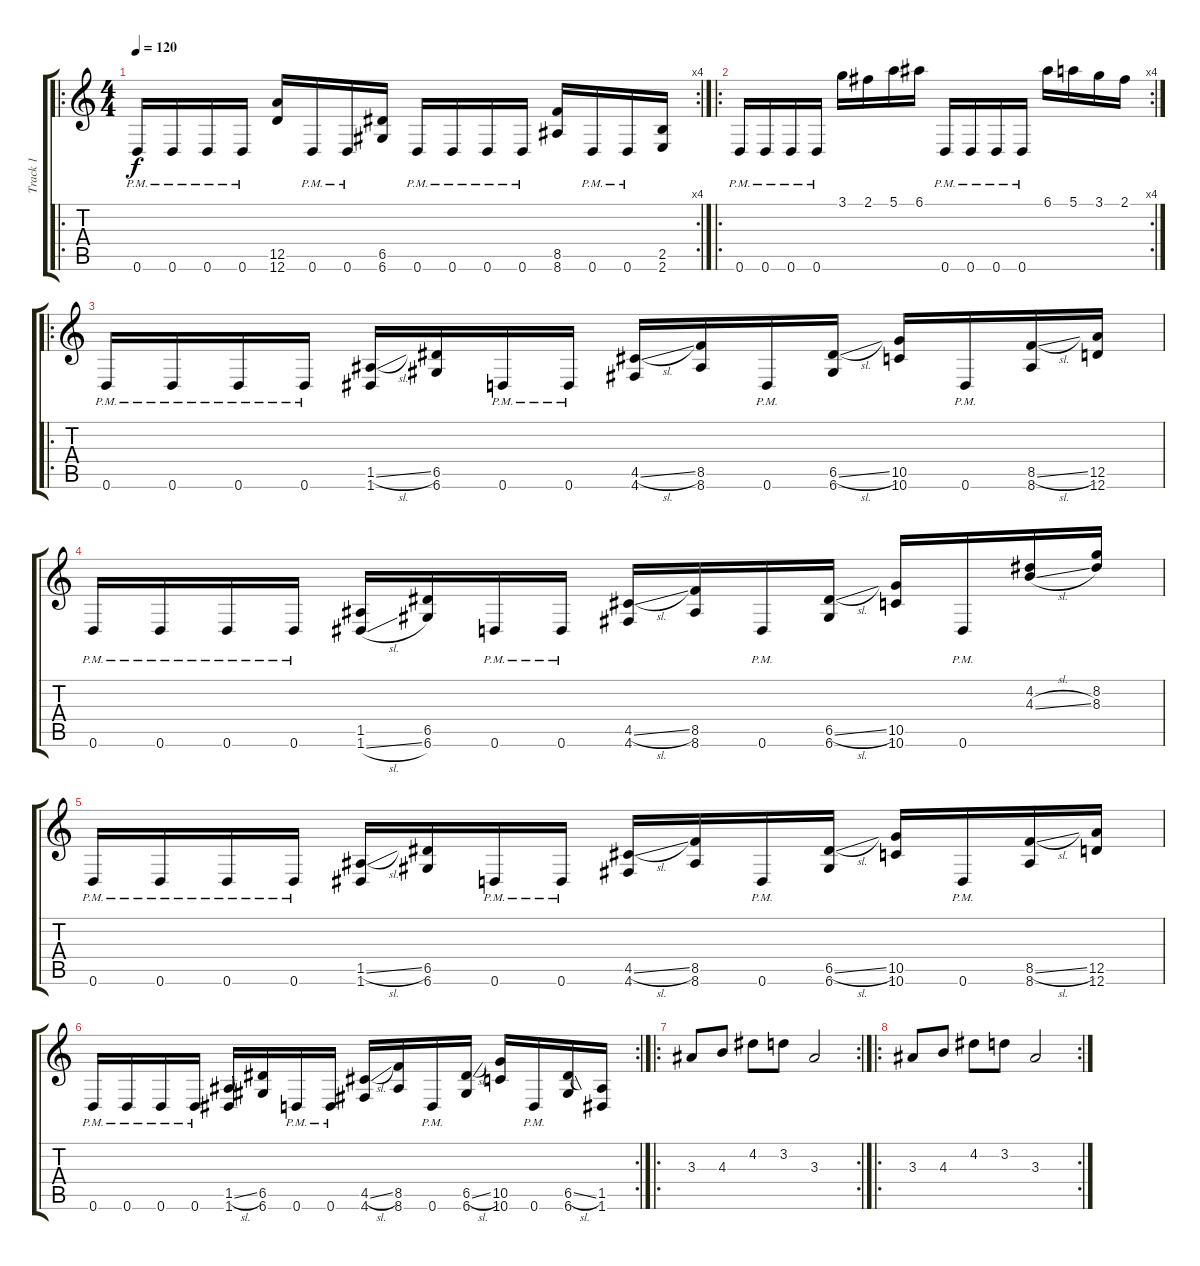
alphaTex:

\track ("Track 1" "Track 1") {instrument overdrivenguitar}
\staff {score tabs}
\tuning (E4 B3 G3 D3 A2 D2) {hide}
\ro
\rc 4
\ts (4 4)
\tempo 120
\clef g2
\ks c
0.6{pm}.16{dy f} 0.6{pm}.16 0.6{pm}.16 0.6{pm}.16 (12.5 12.6).16 0.6{pm}.16 0.6{pm}.16 (6.5 6.6).16 0.6{pm}.16 0.6{pm}.16 0.6{pm}.16 0.6{pm}.16 (8.5 8.6).16 0.6{pm}.16 0.6{pm}.16 (2.5 2.6).16 |
\ro
\rc 4
0.6{pm}.16 0.6{pm}.16 0.6{pm}.16 0.6{pm}.16 3.1.16 2.1.16 5.1.16 6.1.16 0.6{pm}.16 0.6{pm}.16 0.6{pm}.16 0.6{pm}.16 6.1.16 5.1.16 3.1.16 2.1.16 |
\ro
0.6{pm}.16 0.6{pm}.16 0.6{pm}.16 0.6{pm}.16 (1.5{sl} 1.6).16 (6.5 6.6).16 0.6{pm}.16 0.6{pm}.16 (4.5{sl} 4.6).16 (8.5 8.6).16 0.6{pm}.16 (6.5{sl} 6.6).16 (10.5 10.6).16 0.6{pm}.16 (8.5{sl} 8.6).16 (12.5 12.6).16 |
0.6{pm}.16 0.6{pm}.16 0.6{pm}.16 0.6{pm}.16 (1.5 1.6{sl}).16 (6.5 6.6).16 0.6{pm}.16 0.6{pm}.16 (4.5{sl} 4.6).16 (8.5 8.6).16 0.6{pm}.16 (6.5{sl} 6.6).16 (10.5 10.6).16 0.6{pm}.16 (4.2 4.3{sl}).16 (8.2 8.3).16 |
0.6{pm}.16 0.6{pm}.16 0.6{pm}.16 0.6{pm}.16 (1.5{sl} 1.6).16 (6.5 6.6).16 0.6{pm}.16 0.6{pm}.16 (4.5{sl} 4.6).16 (8.5 8.6).16 0.6{pm}.16 (6.5{sl} 6.6).16 (10.5 10.6).16 0.6{pm}.16 (8.5{sl} 8.6).16 (12.5 12.6).16 |
\rc 2
0.6{pm}.16 0.6{pm}.16 0.6{pm}.16 0.6{pm}.16 (1.5{sl} 1.6).16 (6.5 6.6).16 0.6{pm}.16 0.6{pm}.16 (4.5{sl} 4.6).16 (8.5 8.6).16 0.6{pm}.16 (6.5{sl} 6.6).16 (10.5 10.6).16 0.6{pm}.16 (6.5{sl} 6.6).16 (1.5 1.6).16 |
\ro
\rc 2
3.3.8 4.3.8 4.2.8 3.2.8 3.3.2 |
\ro
\rc 2
3.3.8 4.3.8 4.2.8 3.2.8 3.3.2
